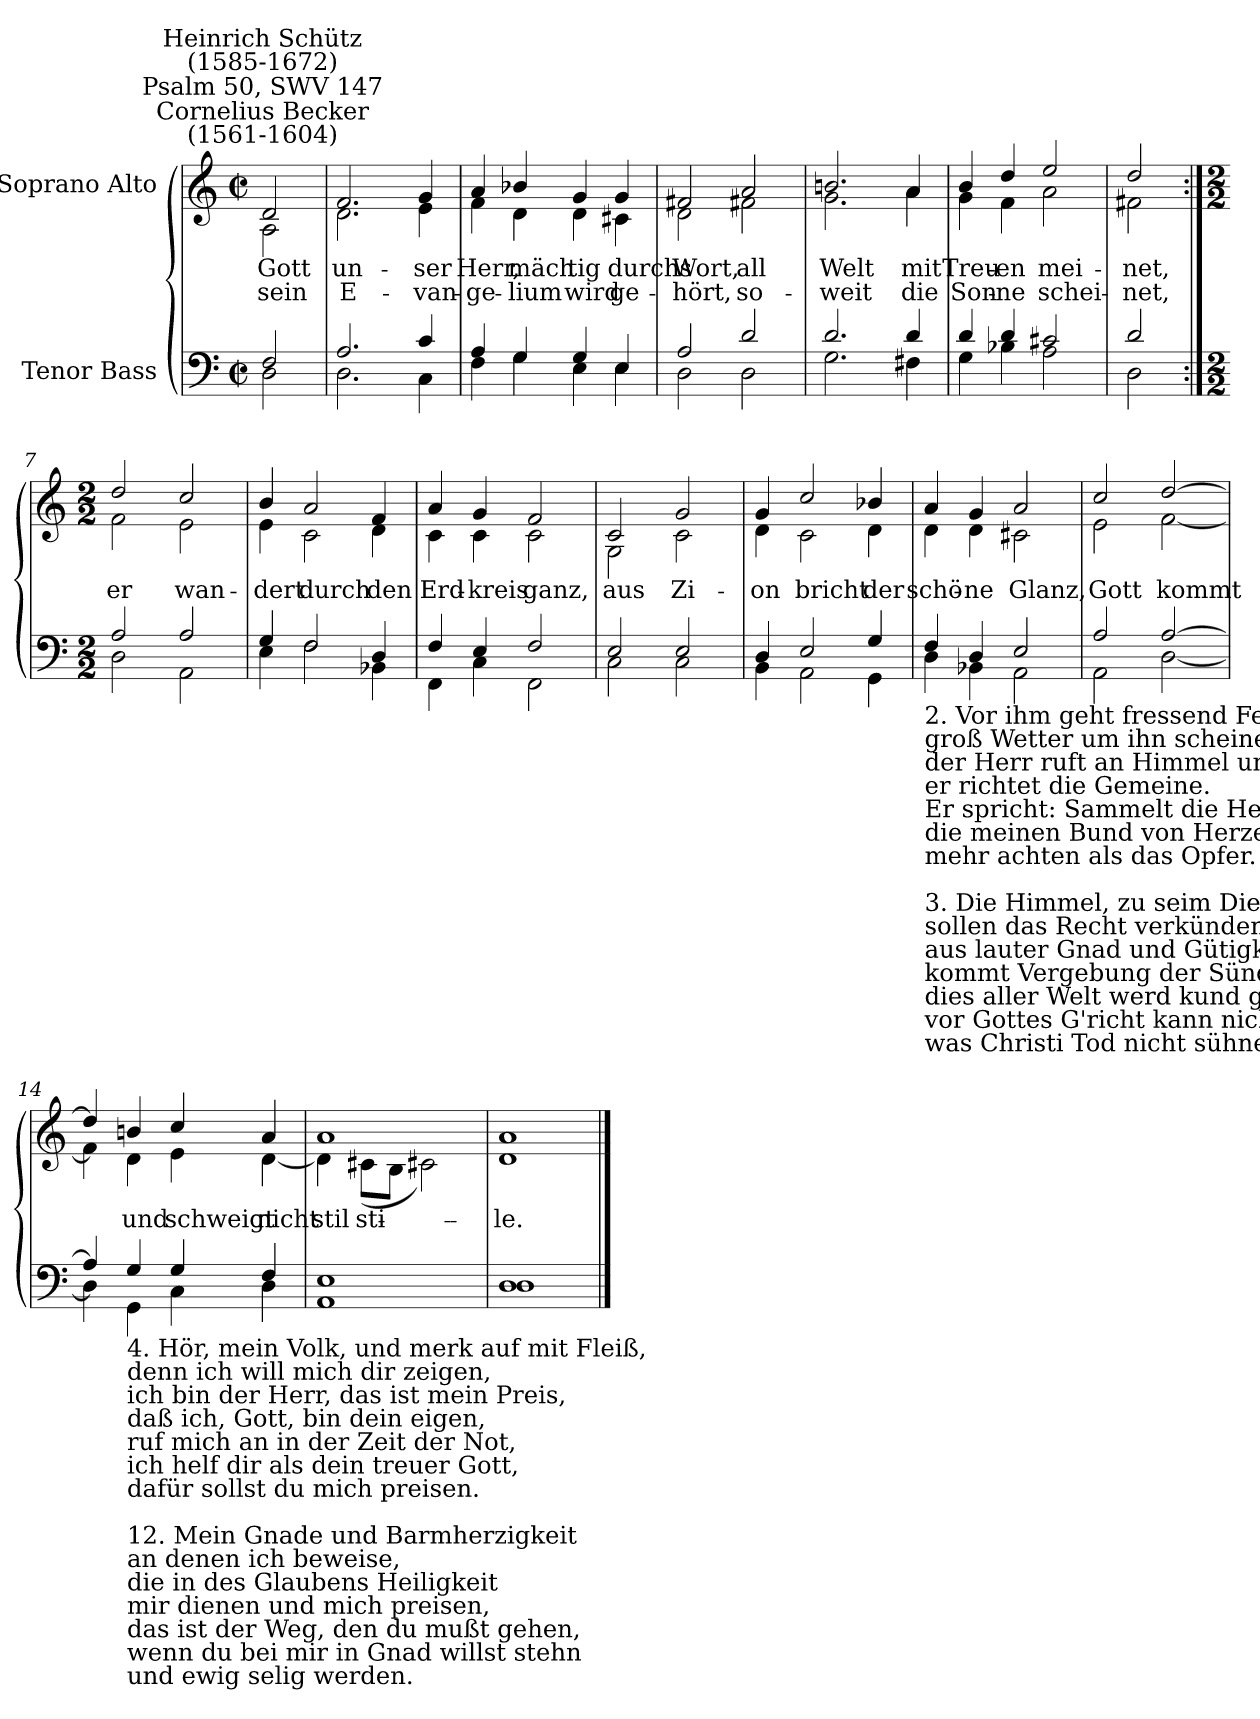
**kern	**kern	**text	**text
*part2	*part1	*part1	*part1
*staff2	*staff1	*staff1	*staff1
*I"Tenor Bass	*I"Soprano Alto	*	*
*clefF4	*clefG2	*	*
*k[]	*k[]	*	*
*C:	*C:	*	*
*M2/2	*M2/2	*	*
*met(c|)	*met(c|)	*	*
=	=	=	=
*^	*^	*	*
!	!	!LO:TX:a:cj:t=Cornelius Becker\n(1561-1604)	!	!	!
!	!	!LO:TX:a:cj:t=Psalm 50, SWV 147	!	!	!
!	!	!LO:TX:a:cj:t=Heinrich Schütz\n(1585-1672)	!	!	!
!	!	!	!	!LO:LY:b	!LO:LY:b
2F/	2D\	2d/	2A\	Gott	sein
=1	=1	=1	=1	=1	=1
!	!	!	!	!LO:LY:b	!LO:LY:b
2.A/	2.D\	2.f/	2.d\	un-	-E-
!	!	!	!	!LO:LY:b	!LO:LY:b
4c/	4C\	4g/	4e\	-ser	van-
=2	=2	=2	=2	=2	=2
!	!	!	!	!LO:LY:b	!LO:LY:b
4A/	4F\	4a/	4f\	-Herr,	ge-
!	!	!	!	!LO:LY:b	!LO:LY:b
4G/	4G\	4b-X/	4d\	-mäch-	-lium
!	!	!	!	!LO:LY:b	!LO:LY:b
4G/	4E\	4g/	4d\	tig	wird
!	!	!	!	!LO:LY:b	!LO:LY:b
4E/	4E\	4g/	4c#X\	durchs	ge-
=3	=3	=3	=3	=3	=3
!	!	!	!	!LO:LY:b	!LO:LY:b
2A/	2D\	2f#X/	2d\	-Wort,	hört,
!	!	!	!	!LO:LY:b	!LO:LY:b
2d/	2D\	2a/	2f#X\	all	so-
=4	=4	=4	=4	=4	=4
!	!	!	!	!LO:LY:b	!LO:LY:b
2.d/	2.G\	2.bn/	2.g\	-Welt	weit
!	!	!	!	!LO:LY:b	!LO:LY:b
4d/	4F#X\	4a/	4a\	mit	die
=5	=5	=5	=5	=5	=5
!	!	!	!	!LO:LY:b	!LO:LY:b
4d/	4G\	4b/	4g\	Treu-	-Son-
!	!	!	!	!LO:LY:b	!LO:LY:b
4d/	4B-X\	4dd/	4f\	-en	ne
!	!	!	!	!LO:LY:b	!LO:LY:b
2c#X/	2A\	2ee/	2a\	mei-	-schei-
=6	=6	=6	=6	=6	=6
!	!	!	!	!LO:LY:b	!LO:LY:b
2d/	2D\	2dd/	2f#X\	-net,	net,
!!LO:LB:g=z	!!
=7:|!	=7:|!	=7:|!	=7:|!	=7:|!	=7:|!
*M2/2	*	*M2/2	*	*	*
!	!	!	!	!LO:LY:b	!
2A/	2D\	2dd/	2f\	er	.
!	!	!	!	!LO:LY:b	!
2A/	2AA\	2cc/	2e\	wan-	.
=8	=8	=8	=8	=8	=8
!	!	!	!	!LO:LY:b	!
4G/	4E\	4b/	4e\	-dert	.
!	!	!	!	!LO:LY:b	!
2F/	2F\	2a/	2c\	durch	.
!	!	!	!	!LO:LY:b	!
4D/	4BB-X\	4f/	4d\	den	.
=9	=9	=9	=9	=9	=9
!	!	!	!	!LO:LY:b	!
4F/	4FF\	4a/	4c\	Erd-	.
!	!	!	!	!LO:LY:b	!
4E/	4C\	4g/	4c\	-kreis	.
!	!	!	!	!LO:LY:b	!
2F/	2FF\	2f/	2c\	ganz,	.
=10	=10	=10	=10	=10	=10
!	!	!	!	!LO:LY:b	!
2E/	2C\	2c/	2G\	aus	.
!	!	!	!	!LO:LY:b	!
2E/	2C\	2g/	2c\	Zi-	.
=11	=11	=11	=11	=11	=11
!	!	!	!	!LO:LY:b	!
4D/	4BB\	4g/	4d\	-on	.
!	!	!	!	!LO:LY:b	!
2E/	2AA\	2cc/	2c\	bricht	.
!	!	!	!	!LO:LY:b	!
4G/	4GG\	4b-X/	4d\	der	.
!!LO:LB:g=z	!!
=12	=12	=12	=12	=12	=12
!LO:TX:b:t=2. Vor ihm geht fressend Feuer her,\ngroß Wetter um ihn scheinet, \nder Herr ruft an Himmel und Erd, \ner richtet die Gemeine. \nEr spricht&colon; Sammelt die Heilgen mein, \ndie meinen Bund von Herzen rein \nmehr achten als das Opfer.\n\n3. Die Himmel, zu seim Dienst bereit,\nsollen das Recht verkünden, \naus lauter Gnad und Gütigkeit \nkommt Vergebung der Sünden, \ndies aller Welt werd kund getan, \nvor Gottes G'richt kann nichts bestahn, \nwas Christi Tod nicht sühnet.	!	!	!	!	!
!	!	!	!	!LO:LY:b	!
4F/	4D\	4a/	4d\	schö-	.
!	!	!	!	!LO:LY:b	!
4D/	4BB-X\	4g/	4d\	-ne	.
!	!	!	!	!LO:LY:b	!
2E/	2AA\	2a/	2c#X\	Glanz,	.
=13	=13	=13	=13	=13	=13
!	!	!	!	!LO:LY:b	!
2A/	2AA\	2cc/	2e\	Gott	.
!	!	!	!	!LO:LY:b	!
[2A/	[2D\	[2dd/	[2f\	kommt	.
=14	=14	=14	=14	=14	=14
4A/]	4D\]	4dd/]	4f\]	.	.
!LO:TX:b:t=4. Hör, mein Volk, und merk auf mit Fleiß, \ndenn ich will mich dir zeigen,\nich bin der Herr, das ist mein Preis,\ndaß ich, Gott, bin dein eigen, \nruf mich an in der Zeit der Not,\nich helf dir als dein treuer Gott,\ndafür sollst du mich preisen.\n\n12. Mein Gnade und Barmherzigkeit \nan denen ich beweise, \ndie in des Glaubens Heiligkeit \nmir dienen und mich preisen, \ndas ist der Weg, den du mußt gehen, \nwenn du bei mir in Gnad willst stehn \nund ewig selig werden.	!	!	!	!	!
!	!	!	!	!LO:LY:b	!
4G/	4GG\	4bn/	4d\	und	.
!	!	!	!	!LO:LY:b	!
4G/	4C\	4cc/	4e\	schweigt	.
!	!	!	!	!LO:LY:b	!
!	!	!	!	!LO:LY:b	!
4F/	4D\	4a/	[4d\	nicht	.
=15	=15	=15	=15	=15	=15
!	!	!	!	!LO:LY:b	!
1E/	1AA\	1a/	4d\]	stil-	.
!	!	!	!	!LO:LY:b	!
.	.	.	(<8c#X\L	-sti-	.
.	.	.	8B\J	.	.
.	.	.	2c#X\)	.	.
=16	=16	=16	=16	=16	=16
!	!	!	!	!LO:LY:b	!
!	!	!	!	!LO:LY:b	!
1D/	1D\	1a/	1d\	le.	.
*v	*v	*	*	*	*
*	*v	*v	*	*
==	==	==	==
*-	*-	*-	*-
